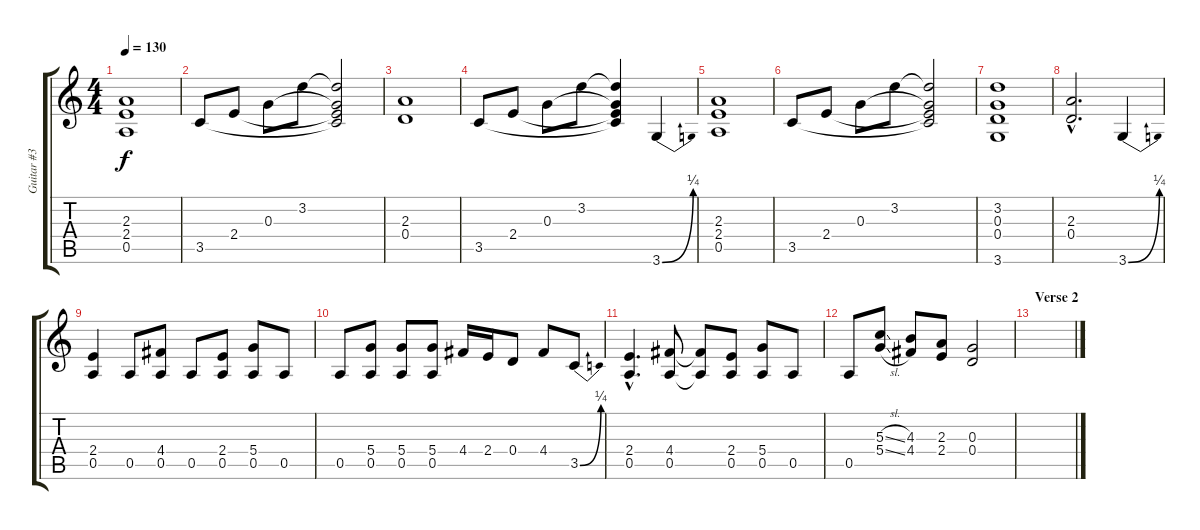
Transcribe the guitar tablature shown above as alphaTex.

\track ("Guitar #3 - Rhythm" "Guitar #3 ") {instrument distortionguitar}
\staff {score tabs}
\tuning (E4 B3 G3 D3 A2 E2) {hide}
\ts (4 4)
\tempo 130
\clef g2
\ks c
(2.3 2.4 0.5).1{dy f} |
3.5.8 2.4.8 0.3.8 3.2.8 (3.2{t} 0.3{t} 2.4{t} 3.5{t}).2 |
(2.3 0.4).1 |
3.5.8 2.4.8 0.3.8 3.2.8 (3.2{t} 0.3{t} 2.4{t} 3.5{t}).4 3.6{be (bend 0 0 60 1)}.4 |
(2.3 2.4 0.5).1 |
3.5.8 2.4.8 0.3.8 3.2.8 (3.2{t} 0.3{t} 2.4{t} 3.5{t}).2 |
(3.2 0.3 0.4 3.6).1 |
(2.3{hac} 0.4{hac}).2{d} 3.6{be (bend 0 0 60 1)}.4 |
(2.4 0.5).4 0.5.8 (4.4 0.5).8 0.5.8 (2.4 0.5).8 (5.4 0.5).8 0.5.8 |
0.5.8 (5.4 0.5).8 (5.4 0.5).8 (5.4 0.5).8 4.4.16 2.4.16 0.4.8 4.4.8 3.5{be (bend 0 0 60 1)}.8 |
(2.4{hac} 0.5{hac}).4{d} (4.4 0.5).8 (4.4{t} 0.5{t}).8 (2.4 0.5).8 (5.4 0.5).8 0.5.8 |
0.5.8 (5.3{sl} 5.4{sl}).8 (4.3 4.4).8 (2.3 2.4).8 (0.3 0.4).2 |
\section ("" "Verse 2")
